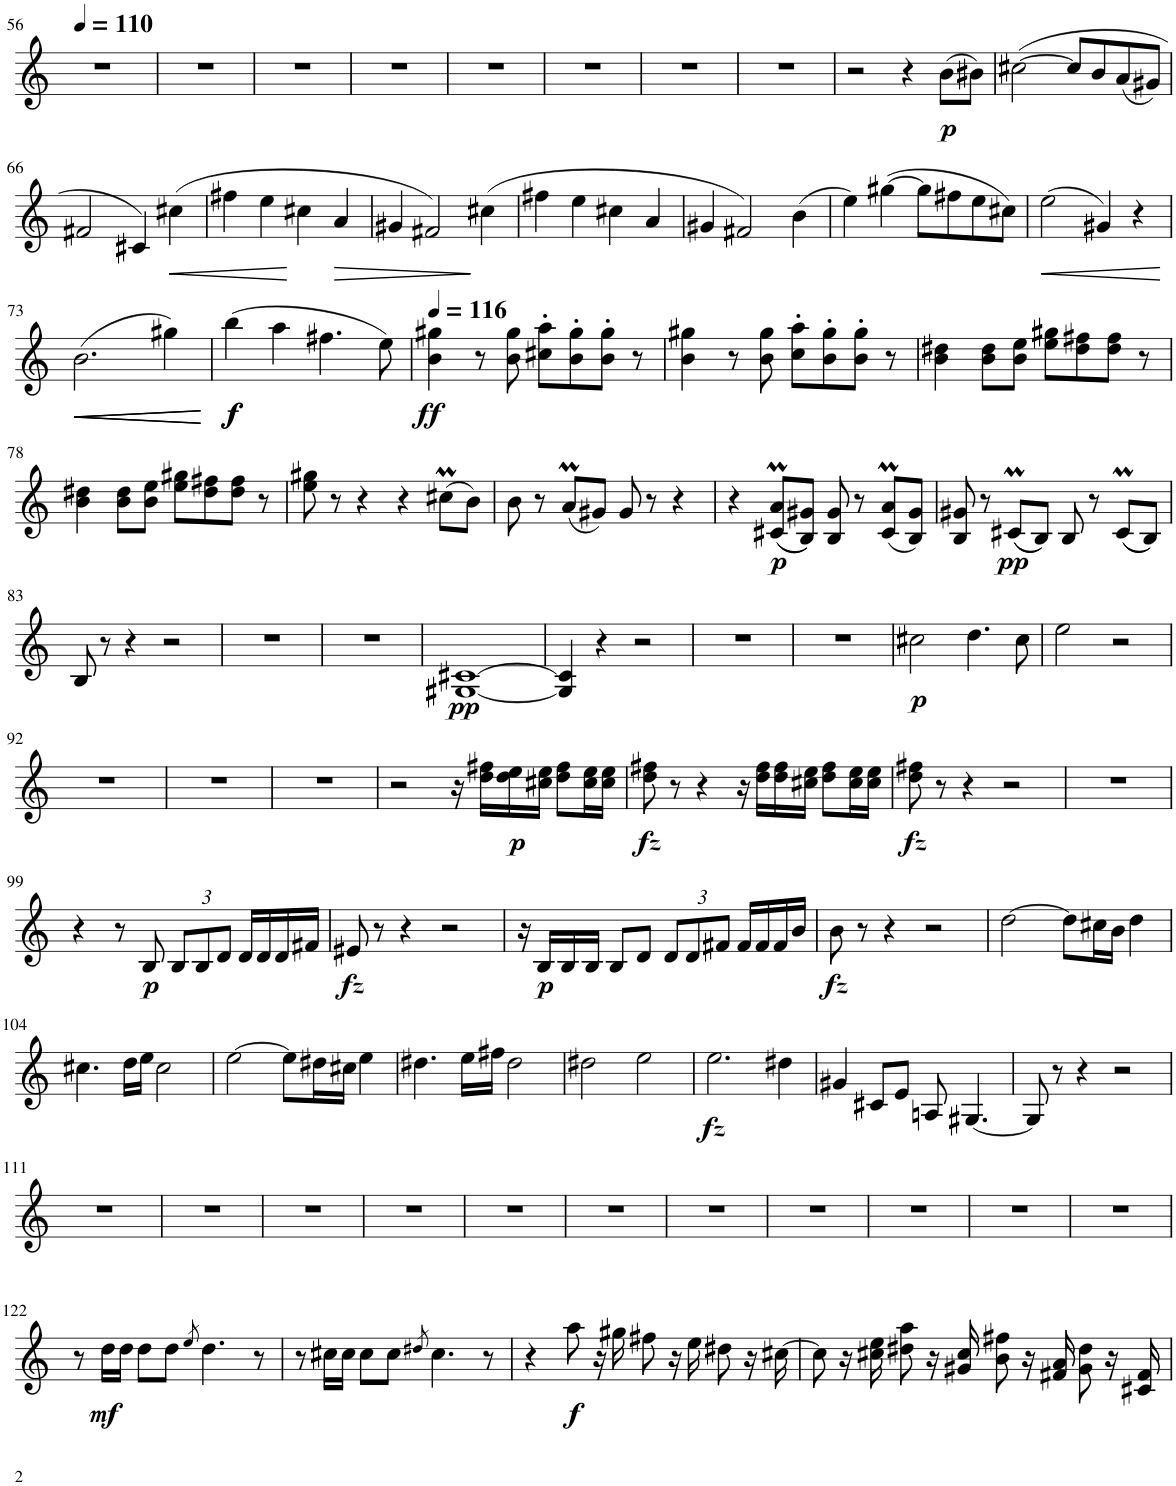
**kern	**dynam
*part1	*part1
*staff1	*staff1
*I"Bb 클라리넷	*
!!LO:PB:g=z
*clefG2	*
*Trd1c2	*
*k[]	*
*M4/4	*
*MM110	*
=56	=56
1r	.
=57	=57
1r	.
=58	=58
1r	.
=59	=59
1r	.
=60	=60
1r	.
=61	=61
1r	.
=62	=62
1r	.
=63	=63
1r	.
=64	=64
2r	.
4r	.
!	!LO:DY:b
(8b\L	p
8b#X\J)	.
=65	=65
([2cc#X\	.
8cc#/L]	.
8b/	.
(8a/	.
8g#X/J)	.
!!LO:LB:g=z
=66	=66
2f#X/	.
4c#X/)	.
!	!LO:HP:b
(4cc#X\	<
=67	=67
4ff#X\	.
4ee\	.
4cc#X\	[
!	!LO:HP:b
4a/	>
=68	=68
4g#X/	.
2f#X/)	.
(4cc#X\	]
=69	=69
4ff#X\	.
4ee\	.
4cc#X\	.
4a/	.
=70	=70
4g#X/	.
2f#X/)	.
(4b\	.
=71	=71
4ee\)	.
([4gg#X\	.
8gg#\L]	.
8ff#X\	.
8ee\	.
8cc#X\J)	.
=72	=72
!	!LO:HP:b
(2ee\	<
4g#X/)	.
4r	.
.	[
!!LO:LB:g=z
=73	=73
!	!LO:HP:b
(2.b\	<
!	!LO:HP:b
4gg#X\)	<
.	[ [
=74	=74
!	!LO:DY:b
!	!LO:DY:n=1:b
(4bb\	f f
4aa\	.
4.ff#X\	.
8ee\)	.
=75	=75
*MM116	*
!	!LO:DY:b
4b\ 4gg#X\	ff
8r	.
8b\ 8gg#\	.
8cc#X\' 8aa\'L	.
8b\' 8gg#\'	.
8b\' 8gg#\'J	.
8r	.
=76	=76
4b\ 4gg#X\	.
8r	.
8b\ 8gg#\	.
8cc\' 8aa\'L	.
8b\' 8gg#\'	.
8b\' 8gg#\'J	.
8r	.
=77	=77
4b\ 4dd#X\	.
8b\ 8dd#\L	.
8b\ 8ee\J	.
8ee\ 8gg#X\L	.
8dd#\ 8ff#X\	.
8dd#\ 8ff#\J	.
8r	.
!!LO:LB:g=z
=78	=78
4b\ 4dd#X\	.
8b\ 8dd#\L	.
8b\ 8ee\J	.
8ee\ 8gg#X\L	.
8dd#\ 8ff#X\	.
8dd#\ 8ff#\J	.
8r	.
=79	=79
8ee\ 8gg#X\	.
8r	.
4r	.
4r	.
(8cc#Xm\L	.
8b\J)	.
=80	=80
8b\	.
8r	.
(8aM/L	.
8g#X/J)	.
8g#/	.
8r	.
4r	.
=81	=81
4r	.
!	!LO:DY:b
((8c#X/M 8a/ML	p
8B/ 8g#X/J))	.
8B/ 8g#/	.
8r	.
(8c#/M 8a/ML	.
8B/ 8g#/J)	.
=82	=82
8B/ 8g#X/	.
8r	.
!	!LO:DY:b
((8c#Xm/L	pp
8B/J))	.
8B/	.
8r	.
((8c#m/L	.
8B/J))	.
!!LO:LB:g=z
=83	=83
8B/	.
8r	.
4r	.
2r	.
=84	=84
1r	.
=85	=85
1r	.
=86	=86
!	!LO:DY:b
[1G#X [1c#X	pp
=87	=87
4G#/] 4c#/]	.
4r	.
2r	.
=88	=88
1r	.
=89	=89
1r	.
=90	=90
!	!LO:DY:b
2cc#X\	p
4.dd\	.
8cc#\	.
=91	=91
2ee\	.
2r	.
!!LO:LB:g=z
=92	=92
1r	.
=93	=93
1r	.
=94	=94
1r	.
=95	=95
2r	.
16r	.
16dd\ 16ff#X\LL	.
!	!LO:DY:b
16dd\ 16ee\	p
16cc#X\ 16ee\JJ	.
8dd\ 8ff#\L	.
16cc#\ 16ee\L	.
16cc#\ 16ee\JJ	.
=96	=96
!	!LO:DY:b
8dd\ 8ff#X\	fz
8r	.
4r	.
16r	.
16dd\ 16ff#\LL	.
16dd\ 16ff#\	.
16cc#X\ 16ee\JJ	.
8dd\ 8ff#\L	.
16cc#\ 16ee\L	.
16cc#\ 16ee\JJ	.
=97	=97
!	!LO:DY:b
8dd\ 8ff#X\	fz
8r	.
4r	.
2r	.
=98	=98
1r	.
!!LO:LB:g=z
=99	=99
4r	.
8r	.
!	!LO:DY:b
8B/	p
*Xbrackettup	*
12B/L	.
12B/	.
12d/J	.
16d/LL	.
16d/	.
16d/	.
16f#X/JJ	.
=100	=100
!	!LO:DY:b
8e#X/	fz
8r	.
4r	.
2r	.
=101	=101
16r	.
!	!LO:DY:b
16B/LL	p
16B/	.
16B/JJ	.
8B/L	.
8d/J	.
12d/L	.
12d/	.
12f#X/J	.
16f#/LL	.
16f#/	.
16f#/	.
16b/JJ	.
=102	=102
!	!LO:DY:b
8b\	fz
8r	.
4r	.
2r	.
=103	=103
[2dd\	.
8dd\L]	.
16cc#X\L	.
16b\JJ	.
4dd\	.
!!LO:LB:g=z
=104	=104
4.cc#X\	.
16dd\LL	.
16ee\JJ	.
2cc#\	.
=105	=105
[2ee\	.
8ee\L]	.
16dd#X\L	.
16cc#X\JJ	.
4ee\	.
=106	=106
4.dd#X\	.
16ee\LL	.
16ff#X\JJ	.
2dd#\	.
=107	=107
2dd#X\	.
2ee\	.
=108	=108
!	!LO:DY:b
2.ee\	fz
4dd#X\	.
=109	=109
4g#X/	.
8c#X/L	.
8e/J	.
8An/	.
[4.G#X/	.
=110	=110
8G#/]	.
8r	.
4r	.
2r	.
!!LO:LB:g=z
=111	=111
1r	.
=112	=112
1r	.
=113	=113
1r	.
=114	=114
1r	.
=115	=115
1r	.
=116	=116
1r	.
=117	=117
1r	.
=118	=118
1r	.
=119	=119
1r	.
=120	=120
1r	.
=121	=121
1r	.
!!LO:LB:g=z
=122	=122
8r	.
!	!LO:DY:b
16dd\LL	mf
16dd\JJ	.
8dd\L	.
8dd\J	.
8qee/	.
4.dd\	.
8r	.
=123	=123
8r	.
16cc#X\LL	.
16cc#\JJ	.
8cc#\L	.
8cc#\J	.
8qdd#X/	.
4.cc#\	.
8r	.
=124	=124
4r	.
!	!LO:DY:b
8aa\	f
16r	.
16gg#X\	.
8ff#X\	.
16r	.
16ee\	.
8dd#X\	.
16r	.
[16cc#X\	.
=125	=125
8cc#\]	.
16r	.
16cc#X\ 16ee\	.
8dd#X\ 8aa\	.
16r	.
16g#X/ 16cc#/	.
8b\ 8ff#X\	.
16r	.
16f#X/ 16a/	.
8g#\ 8dd#\	.
16r	.
16c#X/ 16f#/	.
=	=
*-	*-
